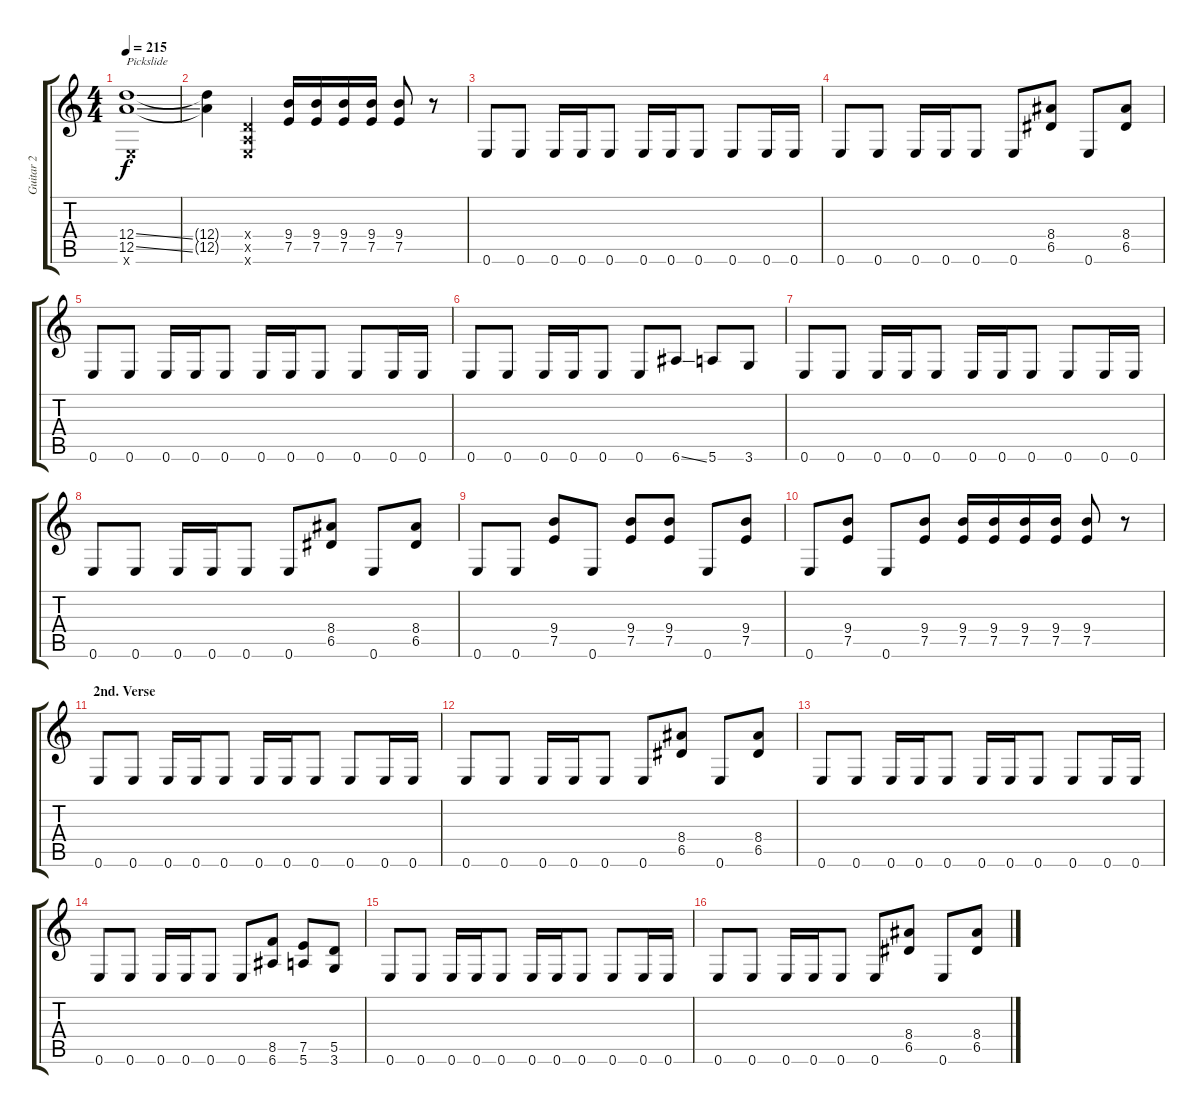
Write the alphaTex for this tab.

\track ("Guitar 2" "Guitar 2") {instrument overdrivenguitar}
\staff {score tabs}
\tuning (E4 B3 G3 D3 A2 E2) {hide}
\ts (4 4)
\tempo 215
\clef g2
\ks c
(12.4{ss} 12.5{ss} 0.6{x}).1{txt "Pickslide" dy f} |
(12.4{t} 12.5{t}).4 (0.4{x} 0.5{x} 0.6{x}).4 (9.4 7.5).16 (9.4 7.5).16 (9.4 7.5).16 (9.4 7.5).16 (9.4 7.5).8 r.8 |
0.6.8 0.6.8 0.6.16 0.6.16 0.6.8 0.6.16 0.6.16 0.6.8 0.6.8 0.6.16 0.6.16 |
0.6.8 0.6.8 0.6.16 0.6.16 0.6.8 0.6.8 (8.4 6.5).8 0.6.8 (8.4 6.5).8 |
0.6.8 0.6.8 0.6.16 0.6.16 0.6.8 0.6.16 0.6.16 0.6.8 0.6.8 0.6.16 0.6.16 |
0.6.8 0.6.8 0.6.16 0.6.16 0.6.8 0.6.8 6.6{ss}.8 5.6.8 3.6.8 |
0.6.8 0.6.8 0.6.16 0.6.16 0.6.8 0.6.16 0.6.16 0.6.8 0.6.8 0.6.16 0.6.16 |
0.6.8 0.6.8 0.6.16 0.6.16 0.6.8 0.6.8 (8.4 6.5).8 0.6.8 (8.4 6.5).8 |
0.6.8 0.6.8 (9.4 7.5).8 0.6.8 (9.4 7.5).8 (9.4 7.5).8 0.6.8 (9.4 7.5).8 |
0.6.8 (9.4 7.5).8 0.6.8 (9.4 7.5).8 (9.4 7.5).16 (9.4 7.5).16 (9.4 7.5).16 (9.4 7.5).16 (9.4 7.5).8 r.8 |
\section ("" "2nd. Verse")
0.6.8 0.6.8 0.6.16 0.6.16 0.6.8 0.6.16 0.6.16 0.6.8 0.6.8 0.6.16 0.6.16 |
0.6.8 0.6.8 0.6.16 0.6.16 0.6.8 0.6.8 (8.4 6.5).8 0.6.8 (8.4 6.5).8 |
0.6.8 0.6.8 0.6.16 0.6.16 0.6.8 0.6.16 0.6.16 0.6.8 0.6.8 0.6.16 0.6.16 |
0.6.8 0.6.8 0.6.16 0.6.16 0.6.8 0.6.8 (8.5 6.6).8 (7.5 5.6).8 (5.5 3.6).8 |
0.6.8 0.6.8 0.6.16 0.6.16 0.6.8 0.6.16 0.6.16 0.6.8 0.6.8 0.6.16 0.6.16 |
0.6.8 0.6.8 0.6.16 0.6.16 0.6.8 0.6.8 (8.4 6.5).8 0.6.8 (8.4 6.5).8
